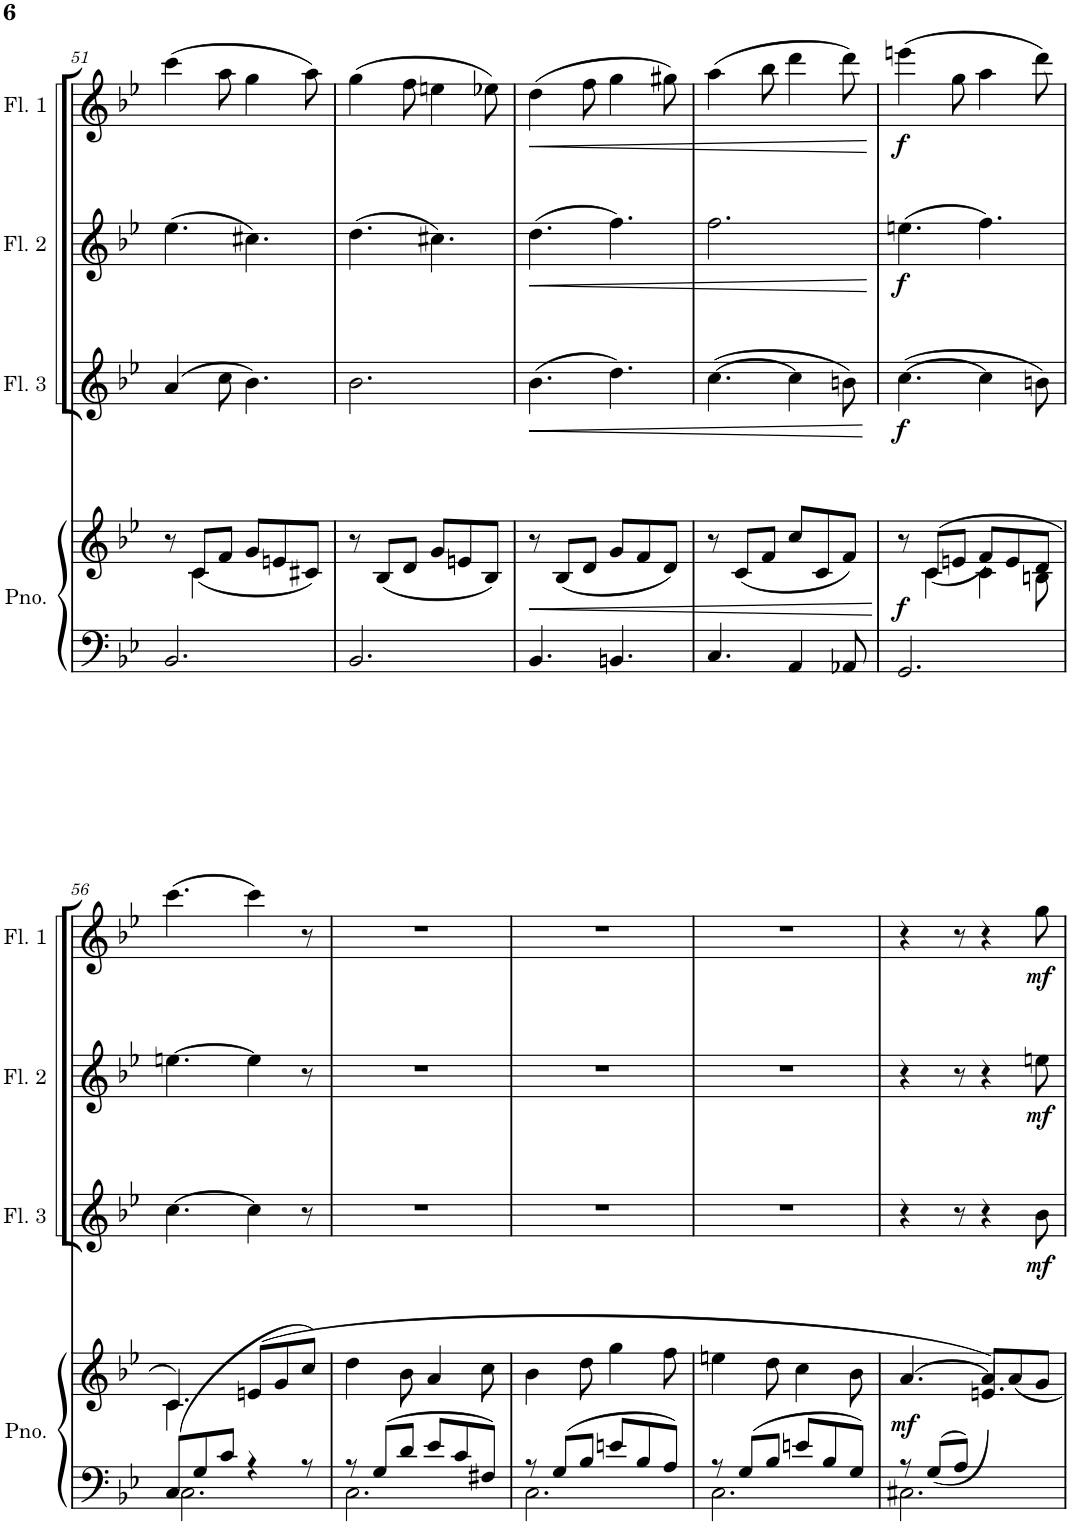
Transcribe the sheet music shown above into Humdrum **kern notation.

**kern	**kern	**dynam	**kern	**dynam	**kern	**dynam	**kern	**dynam
*part4	*part4	*part4	*part3	*part3	*part2	*part2	*part1	*part1
*staff5	*staff4	*staff4/5	*staff3	*staff3	*staff2	*staff2	*staff1	*staff1
*I"Piano	*	*	*I"Dwarsfluit 3	*	*I"Dwarsfluit 2	*	*I"Dwarsfluit 1	*
*I'Pno.	*	*	*	*	*	*	*	*
!!LO:PB:g=z
*clefF4	*clefG2	*	*clefG2	*	*clefG2	*	*clefG2	*
*k[b-e-]	*k[b-e-]	*	*k[b-e-]	*	*k[b-e-]	*	*k[b-e-]	*
*M6/8	*M6/8	*	*M6/8	*	*M6/8	*	*M6/8	*
=51	=51	=51	=51	=51	=51	=51	=51	=51
*	*^	*	*	*	*	*	*	*
2.BB-/	8r	8ryy	.	(4a/	.	(4.ee-\	.	(4ccc\	.
.	(<8c/L	4c\	.	.	.	.	.	.	.
.	8f/J	.	.	8cc\	.	.	.	8aa\	.
.	8g/L	4.ryy	.	4.b-\)	.	4.cc#X\)	.	4gg\	.
.	8en/	.	.	.	.	.	.	.	.
.	8c#X/J)	.	.	.	.	.	.	8aa\)	.
*	*v	*v	*	*	*	*	*	*	*
=52	=52	=52	=52	=52	=52	=52	=52	=52
2.BB-/	8r	.	2.b-\	.	(4.dd\	.	(4gg\	.
.	(8B-/L	.	.	.	.	.	.	.
.	8d/J	.	.	.	.	.	8ff\	.
.	8g/L	.	.	.	4.cc#X\)	.	4een\	.
.	8en/	.	.	.	.	.	.	.
.	8B-/J)	.	.	.	.	.	8ee-X\)	.
=53	=53	=53	=53	=53	=53	=53	=53	=53
!	!	!LO:HP:b	!	!LO:HP:b	!	!LO:HP:b	!	!LO:HP:b
4.BB-/	8r	<	(4.b-\	<	(4.dd\	<	(4dd\	<
.	(8B-/L	.	.	.	.	.	.	.
.	8d/J	.	.	.	.	.	8ff\	.
4.BBn/	8g/L	.	4.dd\)	.	4.ff\)	.	4gg\	.
.	8f/	.	.	.	.	.	.	.
.	8d/J)	.	.	.	.	.	8gg#X\)	.
=54	=54	=54	=54	=54	=54	=54	=54	=54
4.C/	8r	.	([4.cc\	.	2.ff\	.	(4aa\	.
.	(8c/L	.	.	.	.	.	.	.
.	8f/J	.	.	.	.	.	8bb-\	.
4AA/	8cc/L	.	4cc\]	.	.	.	4ddd\	.
.	8c/	.	.	.	.	.	.	.
8AA-X/	8f/J)	.	8bn\)	.	.	.	8ddd\)	.
.	.	[	.	[	.	[	.	[
=55	=55	=55	=55	=55	=55	=55	=55	=55
*	*^	*	*	*	*	*	*	*
!	!	!	!LO:DY:b	!	!LO:DY:b	!	!LO:DY:b	!	!LO:DY:b
2.GG/	8r	8ryy	f	([4.cc\	f	(4.een\	f	(4eeen\	f
.	(<(8c/L	4c\	.	.	.	.	.	.	.
.	8en/J	.	.	.	.	.	.	8gg\	.
.	8f/L)	4c\	.	4cc\]	.	4.ff\)	.	4aa\	.
.	8e/	.	.	.	.	.	.	.	.
.	8d/J	8Bn\	.	8bn\)	.	.	.	8ddd\)	.
!!LO:LB:g=z
=56	=56	=56	=56	=56	=56	=56	=56	=56	=56
*^	*	*	*	*	*	*	*	*	*
8C/L	2.C\	4.c/)	4.c\	.	[4.cc\	.	[4.een\	.	(4.ccc\	.
8G/	.	.	.	.	.	.	.	.	.	.
8c/J	.	.	.	.	.	.	.	.	.	.
4r	.	(8en/L	4.ryy	.	4cc\]	.	4ee\]	.	4ccc\)	.
.	.	8g/	.	.	.	.	.	.	.	.
8r	.	(8cc/J	.	.	8r	.	8r	.	8r	.
*	*	*v	*v	*	*	*	*	*	*	*
=57	=57	=57	=57	=57	=57	=57	=57	=57	=57
8r	2.C\	4dd\	.	2.r	.	2.r	.	2.r	.
8G/L	.	.	.	.	.	.	.	.	.
8d/J	.	8b-\	.	.	.	.	.	.	.
8e-/L	.	4a/	.	.	.	.	.	.	.
8c/	.	.	.	.	.	.	.	.	.
8F#X/J	.	8cc\	.	.	.	.	.	.	.
=58	=58	=58	=58	=58	=58	=58	=58	=58	=58
8r	2.C\	4b-\	.	2.r	.	2.r	.	2.r	.
8G/L	.	.	.	.	.	.	.	.	.
8B-/J	.	8dd\	.	.	.	.	.	.	.
8en/L	.	4gg\	.	.	.	.	.	.	.
8B-/	.	.	.	.	.	.	.	.	.
8A/J	.	8ff\	.	.	.	.	.	.	.
=59	=59	=59	=59	=59	=59	=59	=59	=59	=59
8r	2.C\	4een\	.	2.r	.	2.r	.	2.r	.
8G/L	.	.	.	.	.	.	.	.	.
8B-/J	.	8dd\	.	.	.	.	.	.	.
8en/L	.	4cc\	.	.	.	.	.	.	.
8B-/	.	.	.	.	.	.	.	.	.
8G/J	.	8b-\	.	.	.	.	.	.	.
=60	=60	=60	=60	=60	=60	=60	=60	=60	=60
*	*	*^	*	*	*	*	*	*	*
!	!	!	!	!LO:DY:b	!	!	!	!	!	!
8r	2.C#X\	[>4.a/	4.ryy	mf	4r	.	4r	.	4r	.
(<8G/L	.	.	.	.	.	.	.	.	.	.
8A/J	.	.	.	.	8r	.	8r	.	8r	.
4.ryy	.	8a/L])	4.en/)	.	4r	.	4r	.	4r	.
.	.	8a/	.	.	.	.	.	.	.	.
!	!	!	!	!	!	!LO:DY:b	!	!LO:DY:b	!	!LO:DY:b
.	.	8g/J	.	.	8b-\	mf	8een\	mf	8gg\	mf
*v	*v	*	*	*	*	*	*	*	*	*
*	*v	*v	*	*	*	*	*	*	*
=	=	=	=	=	=	=	=	=
*-	*-	*-	*-	*-	*-	*-	*-	*-
